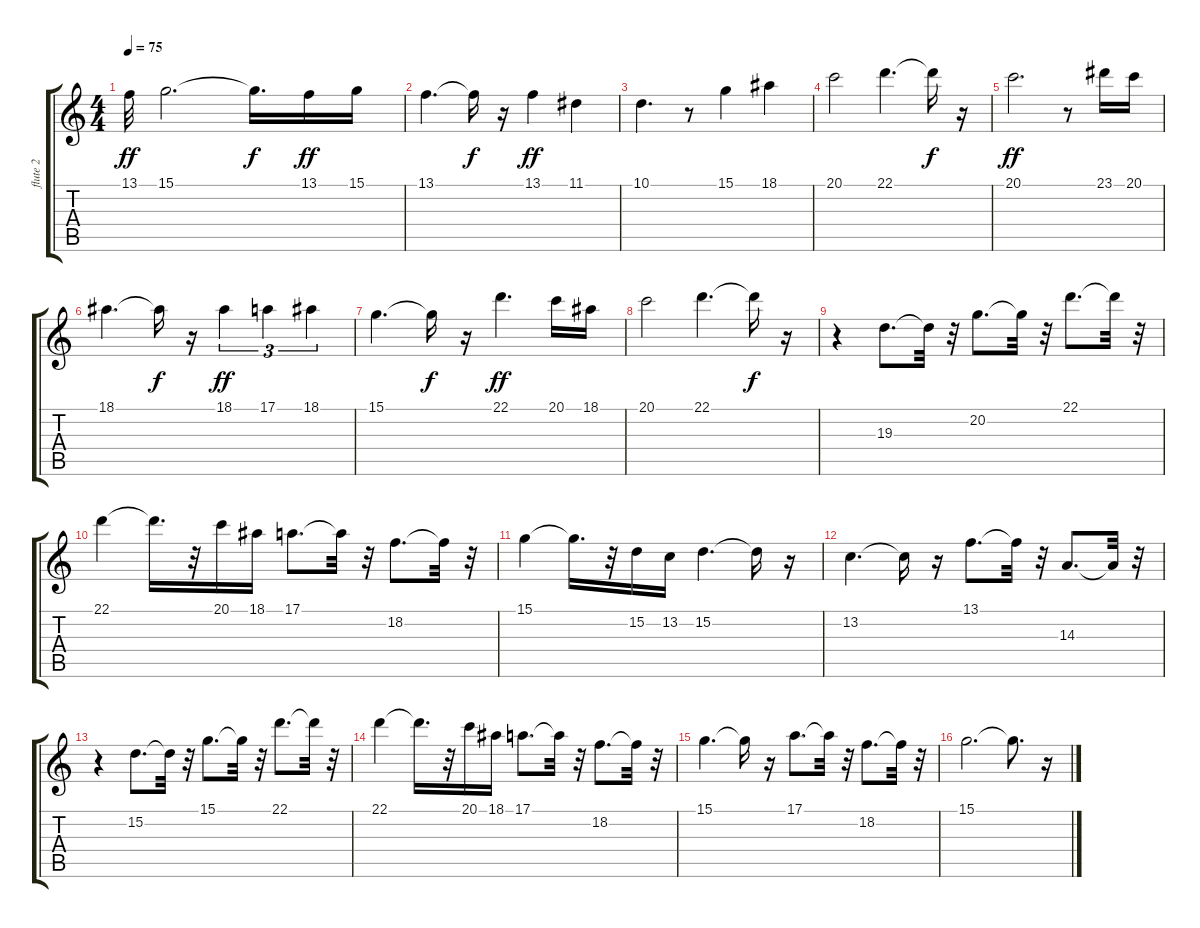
\track ("flute 2" "flute 2") {instrument shakuhachi}
\staff {score tabs}
\tuning (E4 B3 G3 D3 A2 E2) {hide}
\ts (4 4)
\tempo 75
\clef g2
\ks c
13.1.32{dy ff} 15.1.2{d} 15.1{t}.16{d dy f} 13.1.16{dy ff} 15.1.16 |
13.1.4{d} 13.1{t}.16{dy f} r.16 13.1.4{dy ff} 11.1.4 |
10.1.4{d} r.8 15.1.4 18.1.4 |
20.1.2 22.1.4{d} 22.1{t}.16{dy f} r.16 |
20.1.2{d dy ff} r.8 23.1.16 20.1.16 |
18.1.4{d} 18.1{t}.16{dy f} r.16 18.1.4{tu (3 2) dy ff} 17.1.4{tu (3 2)} 18.1.4{tu (3 2)} |
15.1.4{d} 15.1{t}.16{dy f} r.16 22.1.4{d dy ff} 20.1.16 18.1.16 |
20.1.2 22.1.4{d} 22.1{t}.16{dy f} r.16 |
r.4 19.3.8{d} 19.3{t}.32 r.32 20.2.8{d} 20.2{t}.32 r.32 22.1.8{d} 22.1{t}.32 r.32 |
22.1.4 22.1{t}.16{d} r.32 20.1.16 18.1.16 17.1.8{d} 17.1{t}.32 r.32 18.2.8{d} 18.2{t}.32 r.32 |
15.1.4 15.1{t}.16{d} r.32 15.2.16 13.2.16 15.2.4{d} 15.2{t}.16 r.16 |
13.2.4{d} 13.2{t}.16 r.16 13.1.8{d} 13.1{t}.32 r.32 14.3.8{d} 14.3{t}.32 r.32 |
r.4 15.2.8{d} 15.2{t}.32 r.32 15.1.8{d} 15.1{t}.32 r.32 22.1.8{d} 22.1{t}.32 r.32 |
22.1.4 22.1{t}.16{d} r.32 20.1.16 18.1.16 17.1.8{d} 17.1{t}.32 r.32 18.2.8{d} 18.2{t}.32 r.32 |
15.1.4{d} 15.1{t}.16 r.16 17.1.8{d} 17.1{t}.32 r.32 18.2.8{d} 18.2{t}.32 r.32 |
15.1.2{d} 15.1{t}.8{d} r.16
